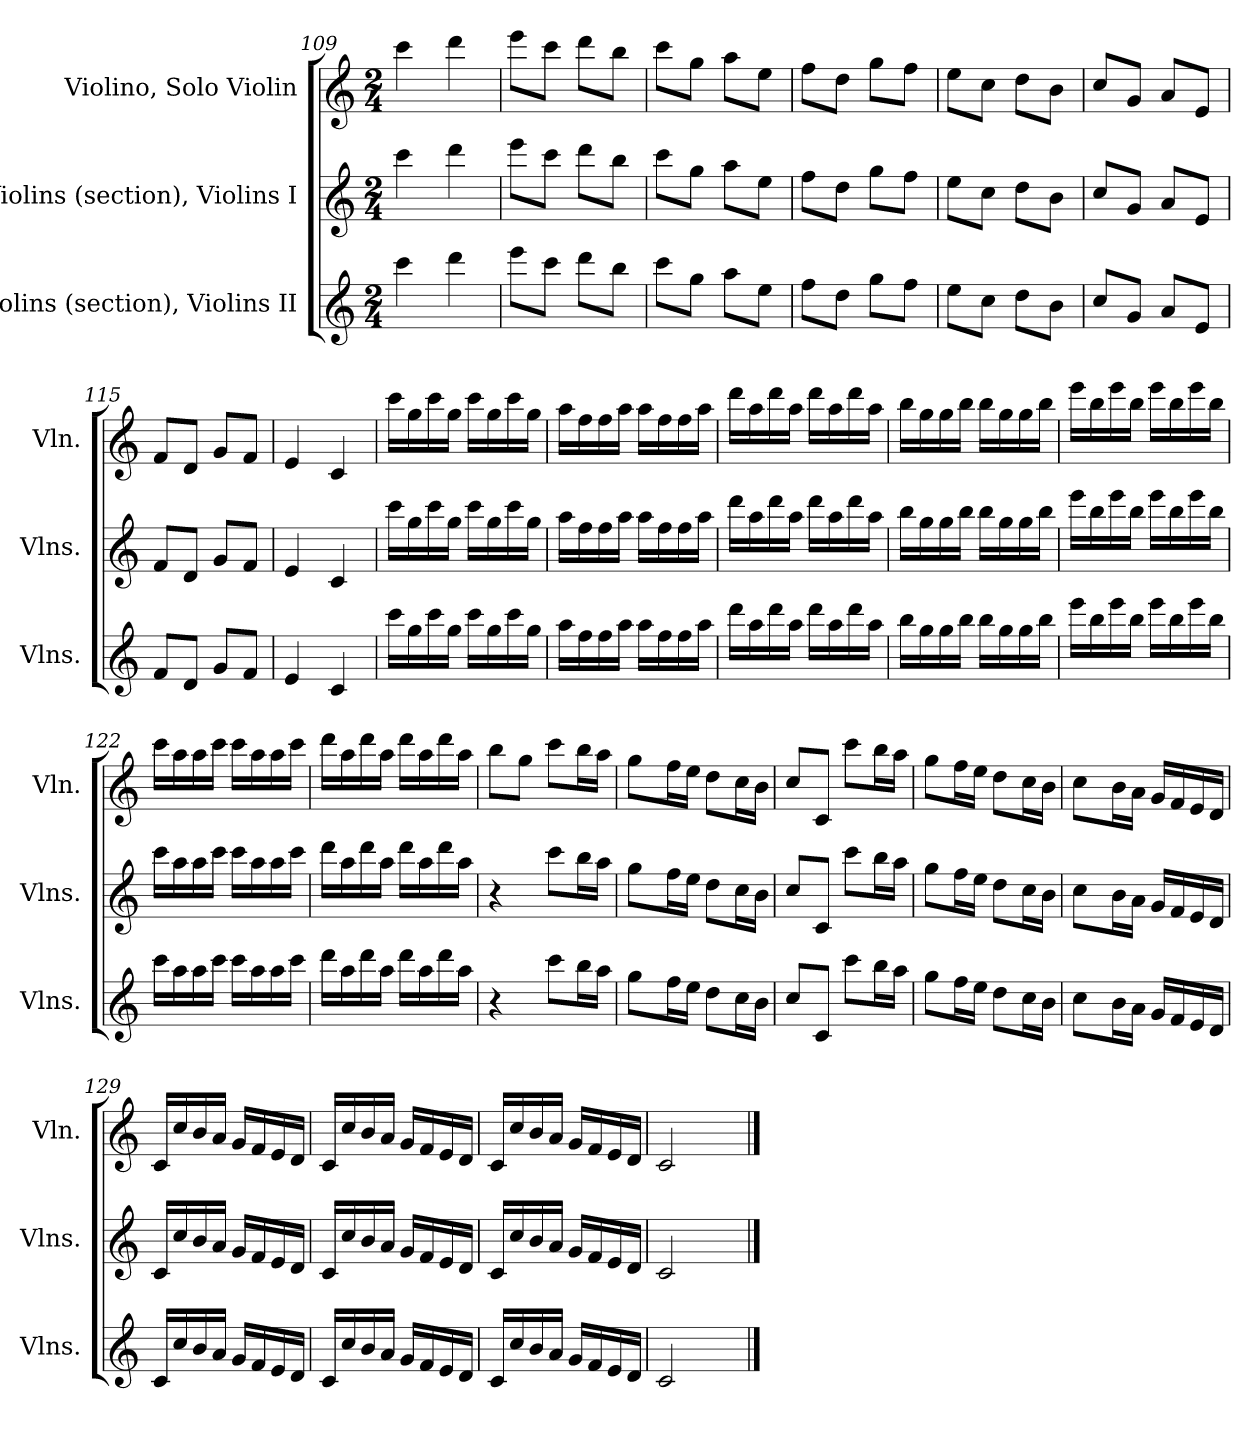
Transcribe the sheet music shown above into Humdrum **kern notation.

**kern	**kern	**kern
*part3	*part2	*part1
*staff3	*staff2	*staff1
*I"Violins (section), Violins II	*I"Violins (section), Violins I	*I"Violino, Solo Violin
*I'Vlns.	*I'Vlns.	*I'Vln.
*clefG2	*clefG2	*clefG2
*k[]	*k[]	*k[]
*M2/4	*M2/4	*M2/4
=109	=109	=109
4ccc\	4ccc\	4ccc\
4ddd\	4ddd\	4ddd\
=110	=110	=110
8eee\L	8eee\L	8eee\L
8ccc\J	8ccc\J	8ccc\J
8ddd\L	8ddd\L	8ddd\L
8bb\J	8bb\J	8bb\J
=111	=111	=111
8ccc\L	8ccc\L	8ccc\L
8gg\J	8gg\J	8gg\J
8aa\L	8aa\L	8aa\L
8ee\J	8ee\J	8ee\J
!!LO:LB:g=z
=112	=112	=112
8ff\L	8ff\L	8ff\L
8dd\J	8dd\J	8dd\J
8gg\L	8gg\L	8gg\L
8ff\J	8ff\J	8ff\J
=113	=113	=113
8ee\L	8ee\L	8ee\L
8cc\J	8cc\J	8cc\J
8dd\L	8dd\L	8dd\L
8b\J	8b\J	8b\J
=114	=114	=114
8cc/L	8cc/L	8cc/L
8g/J	8g/J	8g/J
8a/L	8a/L	8a/L
8e/J	8e/J	8e/J
=115	=115	=115
8f/L	8f/L	8f/L
8d/J	8d/J	8d/J
8g/L	8g/L	8g/L
8f/J	8f/J	8f/J
=116	=116	=116
4e/	4e/	4e/
4c/	4c/	4c/
=117	=117	=117
*	*	*MM141
16ccc\LL	16ccc\LL	16ccc\LL
16gg\	16gg\	16gg\
16ccc\	16ccc\	16ccc\
16gg\JJ	16gg\JJ	16gg\JJ
16ccc\LL	16ccc\LL	16ccc\LL
16gg\	16gg\	16gg\
16ccc\	16ccc\	16ccc\
16gg\JJ	16gg\JJ	16gg\JJ
!!LO:LB:g=z
=118	=118	=118
16aa\LL	16aa\LL	16aa\LL
*	*	*MM142
16ff\	16ff\	16ff\
16ff\	16ff\	16ff\
16aa\JJ	16aa\JJ	16aa\JJ
16aa\LL	16aa\LL	16aa\LL
16ff\	16ff\	16ff\
16ff\	16ff\	16ff\
16aa\JJ	16aa\JJ	16aa\JJ
=119	=119	=119
16ddd\LL	16ddd\LL	16ddd\LL
*	*	*MM143
16aa\	16aa\	16aa\
16ddd\	16ddd\	16ddd\
16aa\JJ	16aa\JJ	16aa\JJ
16ddd\LL	16ddd\LL	16ddd\LL
16aa\	16aa\	16aa\
16ddd\	16ddd\	16ddd\
16aa\JJ	16aa\JJ	16aa\JJ
=120	=120	=120
16bb\LL	16bb\LL	16bb\LL
*	*	*MM144
16gg\	16gg\	16gg\
16gg\	16gg\	16gg\
16bb\JJ	16bb\JJ	16bb\JJ
16bb\LL	16bb\LL	16bb\LL
16gg\	16gg\	16gg\
16gg\	16gg\	16gg\
16bb\JJ	16bb\JJ	16bb\JJ
=121	=121	=121
16eee\LL	16eee\LL	16eee\LL
*	*	*MM145
16bb\	16bb\	16bb\
16eee\	16eee\	16eee\
16bb\JJ	16bb\JJ	16bb\JJ
16eee\LL	16eee\LL	16eee\LL
16bb\	16bb\	16bb\
16eee\	16eee\	16eee\
16bb\JJ	16bb\JJ	16bb\JJ
!!LO:LB:g=z
=122	=122	=122
16ccc\LL	16ccc\LL	16ccc\LL
*	*	*MM146
16aa\	16aa\	16aa\
16aa\	16aa\	16aa\
16ccc\JJ	16ccc\JJ	16ccc\JJ
16ccc\LL	16ccc\LL	16ccc\LL
16aa\	16aa\	16aa\
16aa\	16aa\	16aa\
16ccc\JJ	16ccc\JJ	16ccc\JJ
=123	=123	=123
16ddd\LL	16ddd\LL	16ddd\LL
16aa\	16aa\	16aa\
16ddd\	16ddd\	16ddd\
*	*	*MM145
16aa\JJ	16aa\JJ	16aa\JJ
16ddd\LL	16ddd\LL	16ddd\LL
*	*	*MM144
16aa\	16aa\	16aa\
16ddd\	16ddd\	16ddd\
16aa\JJ	16aa\JJ	16aa\JJ
*	*	*MM143
=124	=124	=124
4r	4r	8bb\L
*	*	*MM142
.	.	8gg\J
*	*	*MM141
8ccc\L	8ccc\L	8ccc\L
*	*	*MM140
16bb\L	16bb\L	16bb\L
16aa\JJ	16aa\JJ	16aa\JJ
=125	=125	=125
*	*	*^
8gg\L	8gg\L	8gg\L	16ryy
*	*	*MM139	*
.	.	.	4..ryy
16ff\L	16ff\L	16ff\L	.
16ee\JJ	16ee\JJ	16ee\JJ	.
8dd\L	8dd\L	8dd\L	.
16cc\L	16cc\L	16cc\L	.
16b\JJ	16b\JJ	16b\JJ	.
*	*	*v	*v
=126	=126	=126
8cc/L	8cc/L	8cc/L
8c/J	8c/J	8c/J
8ccc\L	8ccc\L	8ccc\L
16bb\L	16bb\L	16bb\L
16aa\JJ	16aa\JJ	16aa\JJ
!!LO:PB:g=z
=127	=127	=127
8gg\L	8gg\L	8gg\L
16ff\L	16ff\L	16ff\L
16ee\JJ	16ee\JJ	16ee\JJ
8dd\L	8dd\L	8dd\L
16cc\L	16cc\L	16cc\L
16b\JJ	16b\JJ	16b\JJ
=128	=128	=128
*	*	*^
8cc\L	8cc\L	8cc\L	16ryy
*	*	*MM140	*
.	.	.	4..ryy
16b\L	16b\L	16b\L	.
16a\JJ	16a\JJ	16a\JJ	.
16g/LL	16g/LL	16g/LL	.
*	*	*MM139	*
16f/	16f/	16f/	.
16e/	16e/	16e/	.
16d/JJ	16d/JJ	16d/JJ	.
*	*	*v	*v
=129	=129	=129
16c/LL	16c/LL	16c/LL
*	*	*MM138
16cc/	16cc/	16cc/
16b/	16b/	16b/
16a/JJ	16a/JJ	16a/JJ
16g/LL	16g/LL	16g/LL
*	*	*MM137
16f/	16f/	16f/
16e/	16e/	16e/
16d/JJ	16d/JJ	16d/JJ
=130	=130	=130
16c/LL	16c/LL	16c/LL
*	*	*MM136
16cc/	16cc/	16cc/
16b/	16b/	16b/
16a/JJ	16a/JJ	16a/JJ
*	*	*MM135
16g/LL	16g/LL	16g/LL
16f/	16f/	16f/
16e/	16e/	16e/
16d/JJ	16d/JJ	16d/JJ
=131	=131	=131
*	*	*MM134
16c/LL	16c/LL	16c/LL
16cc/	16cc/	16cc/
16b/	16b/	16b/
16a/JJ	16a/JJ	16a/JJ
*	*	*MM133
16g/LL	16g/LL	16g/LL
16f/	16f/	16f/
16e/	16e/	16e/
16d/JJ	16d/JJ	16d/JJ
!!LO:LB:g=z
=132	=132	=132
*	*	*MM132
*	*	*^
2c/	2c/	2c/	4ryy
*	*	*MM131	*
.	.	.	4ryy
*	*	*v	*v
*MM130	*MM130	*MM130
==	==	==
*-	*-	*-
